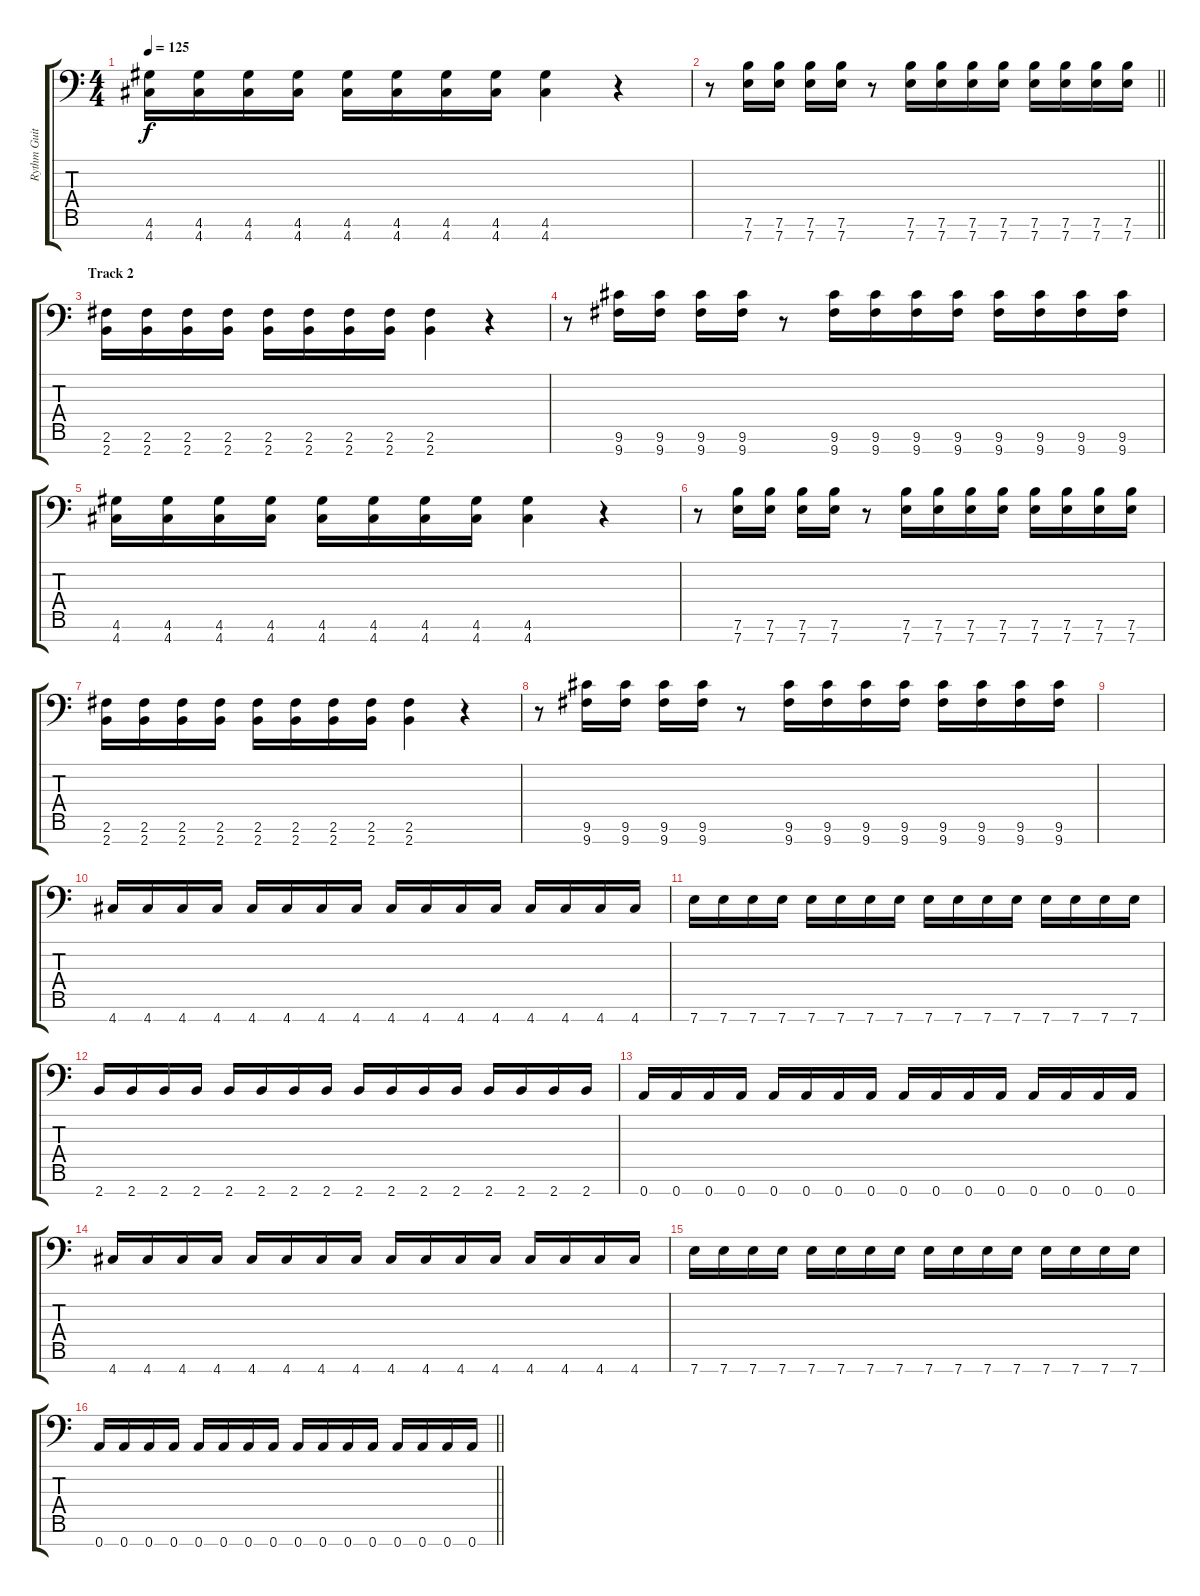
\track ("Rythm Guitar-Distortion Guitar" "Rythm Guit") {instrument distortionguitar}
\staff {score tabs}
\tuning (E4 B3 G3 D3 A2 E2 A1) {hide}
\ts (4 4)
\tempo 125
\clef f4
\ks c
(4.6 4.7).16{dy f} (4.6 4.7).16 (4.6 4.7).16 (4.6 4.7).16 (4.6 4.7).16 (4.6 4.7).16 (4.6 4.7).16 (4.6 4.7).16 (4.6 4.7).4 r.4 |
\barLineRight lightlight
r.8 (7.6 7.7).16 (7.6 7.7).16 (7.6 7.7).16 (7.6 7.7).16 r.8 (7.6 7.7).16 (7.6 7.7).16 (7.6 7.7).16 (7.6 7.7).16 (7.6 7.7).16 (7.6 7.7).16 (7.6 7.7).16 (7.6 7.7).16 |
\section ("" "Track 2")
(2.6 2.7).16 (2.6 2.7).16 (2.6 2.7).16 (2.6 2.7).16 (2.6 2.7).16 (2.6 2.7).16 (2.6 2.7).16 (2.6 2.7).16 (2.6 2.7).4 r.4 |
r.8 (9.6 9.7).16 (9.6 9.7).16 (9.6 9.7).16 (9.6 9.7).16 r.8 (9.6 9.7).16 (9.6 9.7).16 (9.6 9.7).16 (9.6 9.7).16 (9.6 9.7).16 (9.6 9.7).16 (9.6 9.7).16 (9.6 9.7).16 |
(4.6 4.7).16 (4.6 4.7).16 (4.6 4.7).16 (4.6 4.7).16 (4.6 4.7).16 (4.6 4.7).16 (4.6 4.7).16 (4.6 4.7).16 (4.6 4.7).4 r.4 |
r.8 (7.6 7.7).16 (7.6 7.7).16 (7.6 7.7).16 (7.6 7.7).16 r.8 (7.6 7.7).16 (7.6 7.7).16 (7.6 7.7).16 (7.6 7.7).16 (7.6 7.7).16 (7.6 7.7).16 (7.6 7.7).16 (7.6 7.7).16 |
(2.6 2.7).16 (2.6 2.7).16 (2.6 2.7).16 (2.6 2.7).16 (2.6 2.7).16 (2.6 2.7).16 (2.6 2.7).16 (2.6 2.7).16 (2.6 2.7).4 r.4 |
r.8 (9.6 9.7).16 (9.6 9.7).16 (9.6 9.7).16 (9.6 9.7).16 r.8 (9.6 9.7).16 (9.6 9.7).16 (9.6 9.7).16 (9.6 9.7).16 (9.6 9.7).16 (9.6 9.7).16 (9.6 9.7).16 (9.6 9.7).16 |
|
4.7.16 4.7.16 4.7.16 4.7.16 4.7.16 4.7.16 4.7.16 4.7.16 4.7.16 4.7.16 4.7.16 4.7.16 4.7.16 4.7.16 4.7.16 4.7.16 |
7.7.16 7.7.16 7.7.16 7.7.16 7.7.16 7.7.16 7.7.16 7.7.16 7.7.16 7.7.16 7.7.16 7.7.16 7.7.16 7.7.16 7.7.16 7.7.16 |
2.7.16 2.7.16 2.7.16 2.7.16 2.7.16 2.7.16 2.7.16 2.7.16 2.7.16 2.7.16 2.7.16 2.7.16 2.7.16 2.7.16 2.7.16 2.7.16 |
0.7.16 0.7.16 0.7.16 0.7.16 0.7.16 0.7.16 0.7.16 0.7.16 0.7.16 0.7.16 0.7.16 0.7.16 0.7.16 0.7.16 0.7.16 0.7.16 |
4.7.16 4.7.16 4.7.16 4.7.16 4.7.16 4.7.16 4.7.16 4.7.16 4.7.16 4.7.16 4.7.16 4.7.16 4.7.16 4.7.16 4.7.16 4.7.16 |
7.7.16 7.7.16 7.7.16 7.7.16 7.7.16 7.7.16 7.7.16 7.7.16 7.7.16 7.7.16 7.7.16 7.7.16 7.7.16 7.7.16 7.7.16 7.7.16 |
\barLineRight lightlight
0.7.16 0.7.16 0.7.16 0.7.16 0.7.16 0.7.16 0.7.16 0.7.16 0.7.16 0.7.16 0.7.16 0.7.16 0.7.16 0.7.16 0.7.16 0.7.16
